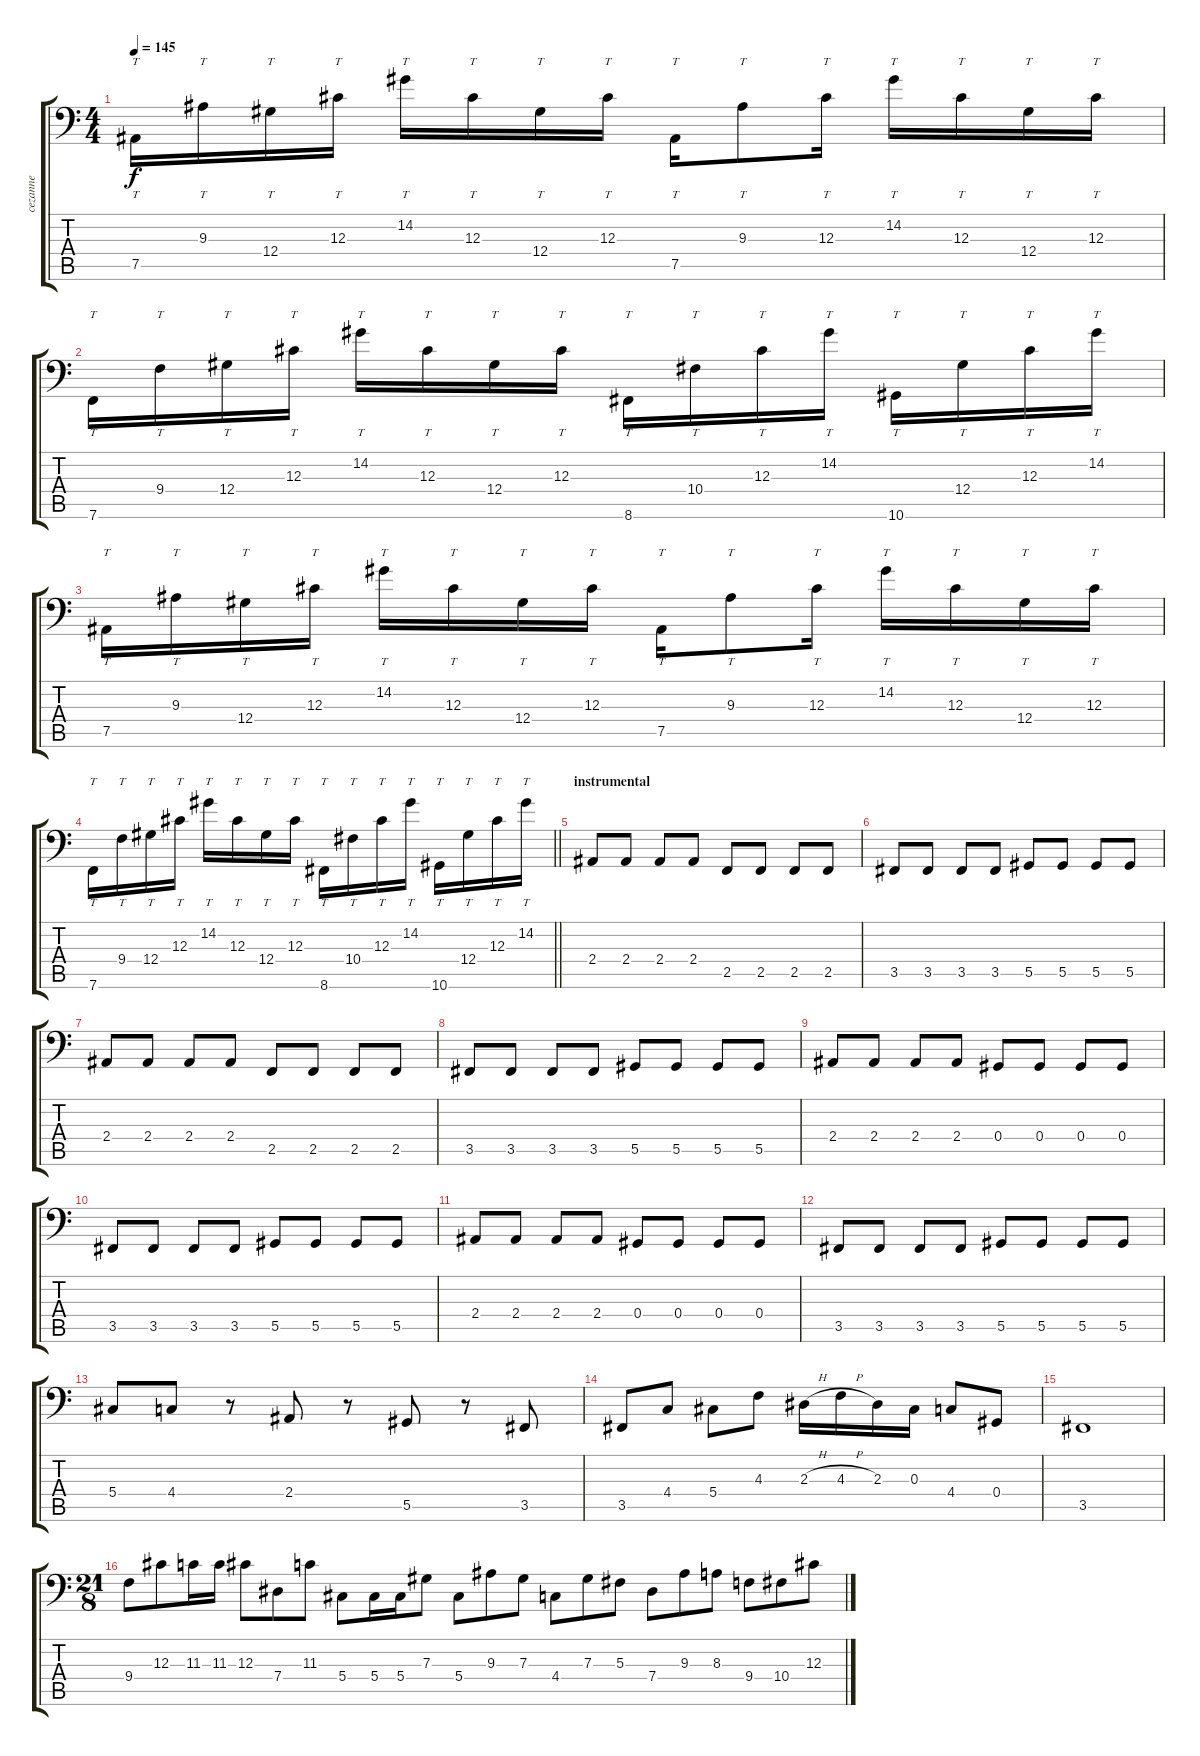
\track ("cezanne" "cezanne") {instrument electricbassfinger}
\staff {score tabs}
\tuning (Bb2 Gb2 Db2 Ab1 Eb1 Bb0) {hide}
\ts (4 4)
\tempo 145
\clef f4
\ks c
7.5.16{tt dy f} 9.3.16{tt} 12.4.16{tt} 12.3.16{tt} 14.2.16{tt} 12.3.16{tt} 12.4.16{tt} 12.3.16{tt} 7.5.16{tt} 9.3.8{tt} 12.3.16{tt} 14.2.16{tt} 12.3.16{tt} 12.4.16{tt} 12.3.16{tt} |
7.6.16{tt} 9.4.16{tt} 12.4.16{tt} 12.3.16{tt} 14.2.16{tt} 12.3.16{tt} 12.4.16{tt} 12.3.16{tt} 8.6.16{tt} 10.4.16{tt} 12.3.16{tt} 14.2.16{tt} 10.6.16{tt} 12.4.16{tt} 12.3.16{tt} 14.2.16{tt} |
7.5.16{tt} 9.3.16{tt} 12.4.16{tt} 12.3.16{tt} 14.2.16{tt} 12.3.16{tt} 12.4.16{tt} 12.3.16{tt} 7.5.16{tt} 9.3.8{tt} 12.3.16{tt} 14.2.16{tt} 12.3.16{tt} 12.4.16{tt} 12.3.16{tt} |
\barLineRight lightlight
7.6.16{tt} 9.4.16{tt} 12.4.16{tt} 12.3.16{tt} 14.2.16{tt} 12.3.16{tt} 12.4.16{tt} 12.3.16{tt} 8.6.16{tt} 10.4.16{tt} 12.3.16{tt} 14.2.16{tt} 10.6.16{tt} 12.4.16{tt} 12.3.16{tt} 14.2.16{tt} |
\section ("" "instrumental")
2.4.8 2.4.8 2.4.8 2.4.8 2.5.8 2.5.8 2.5.8 2.5.8 |
3.5.8 3.5.8 3.5.8 3.5.8 5.5.8 5.5.8 5.5.8 5.5.8 |
2.4.8 2.4.8 2.4.8 2.4.8 2.5.8 2.5.8 2.5.8 2.5.8 |
3.5.8 3.5.8 3.5.8 3.5.8 5.5.8 5.5.8 5.5.8 5.5.8 |
2.4.8 2.4.8 2.4.8 2.4.8 0.4.8 0.4.8 0.4.8 0.4.8 |
3.5.8 3.5.8 3.5.8 3.5.8 5.5.8 5.5.8 5.5.8 5.5.8 |
2.4.8 2.4.8 2.4.8 2.4.8 0.4.8 0.4.8 0.4.8 0.4.8 |
3.5.8 3.5.8 3.5.8 3.5.8 5.5.8 5.5.8 5.5.8 5.5.8 |
5.4.8 4.4.8 r.8 2.4.8 r.8 5.5.8 r.8 3.5.8 |
3.5.8 4.4.8 5.4.8 4.3.8 2.3{h}.16 4.3{h}.16 2.3.16 0.3.16 4.4.8 0.4.8 |
3.5.1 |
\ts (21 8)
9.4.8 12.3.8 11.3.16 11.3.16 12.3.8 7.4.8 11.3.8 5.4.8 5.4.16 5.4.16 7.3.8 5.4.8 9.3.8 7.3.8 4.4.8 7.3.8 5.3.8 7.4.8 9.3.8 8.3.8 9.4.8 10.4.8 12.3.8
